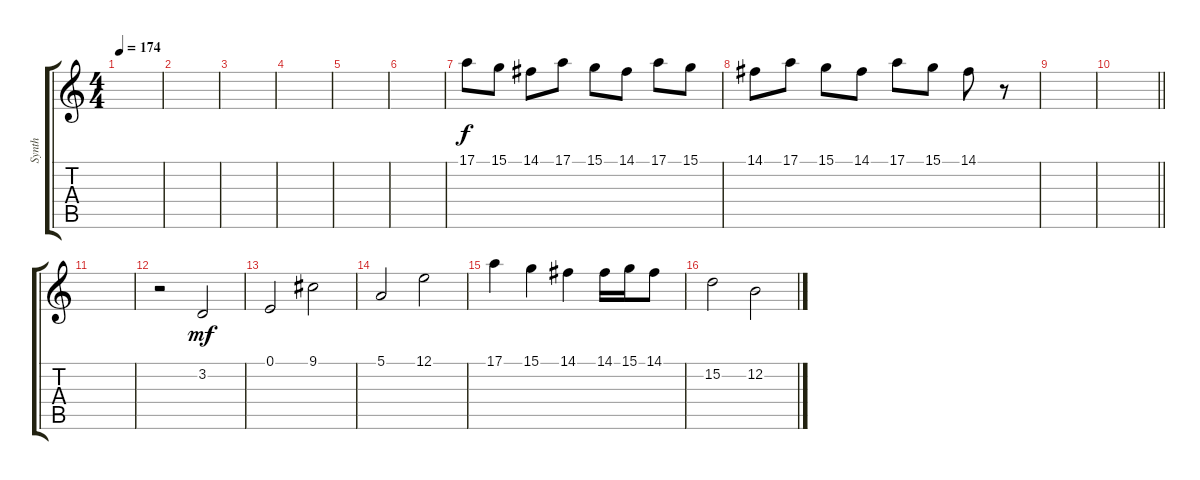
\track ("Synth" "Synth") {instrument honkytonkpiano}
\staff {score tabs}
\tuning (E4 B3 G3 D3 A2 E2) {hide}
\ts (4 4)
\tempo 174
\clef g2
\ks c
|
|
|
|
|
|
17.1.8 15.1.8 14.1.8 17.1.8 15.1.8 14.1.8 17.1.8 15.1.8 |
14.1.8 17.1.8 15.1.8 14.1.8 17.1.8 15.1.8 14.1.8 r.8 |
|
\barLineRight lightlight
|
|
r.2{balance 8 instrument lead2sawtooth} 3.2.2{dy mf} |
0.1.2 9.1.2 |
5.1.2 12.1.2 |
17.1.4 15.1.4 14.1.4 14.1.16 15.1.16 14.1.8 |
15.2.2 12.2.2
